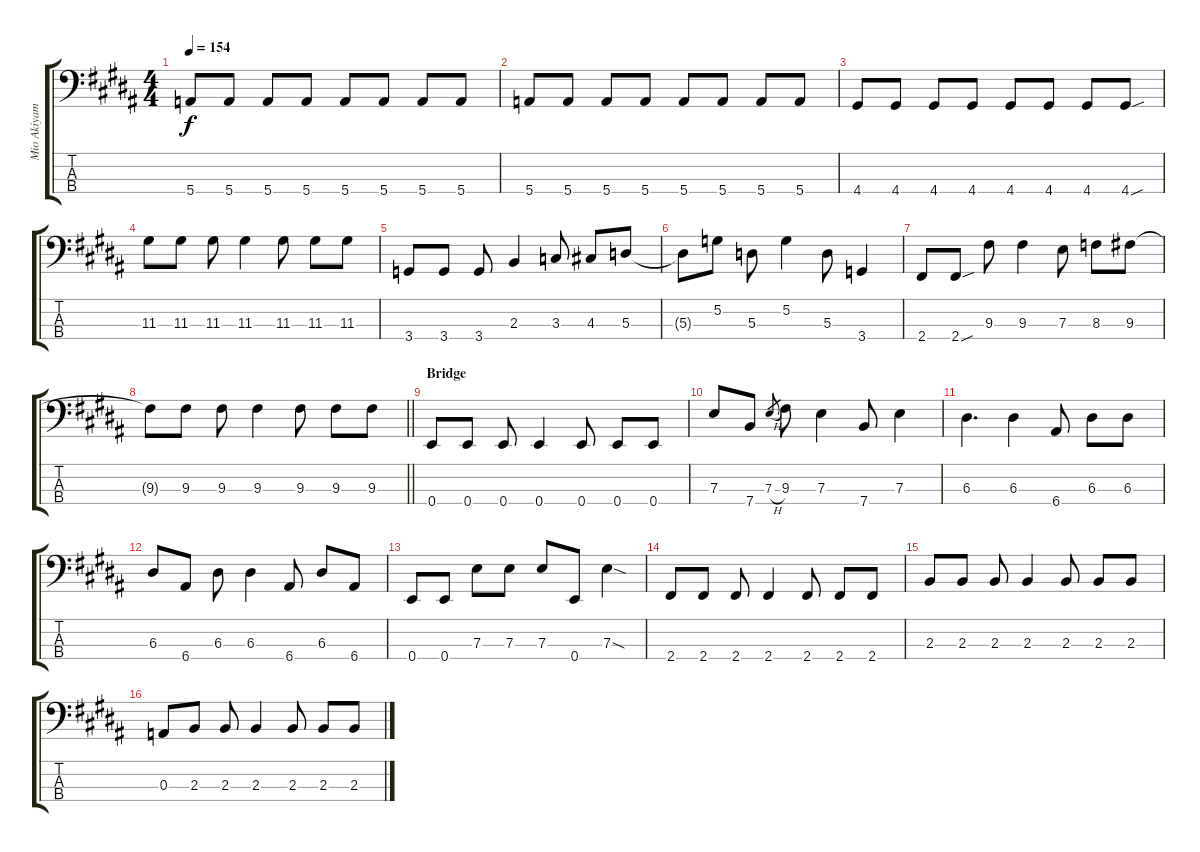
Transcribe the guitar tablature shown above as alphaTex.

\track ("Mio Akiyama" "Mio Akiyam") {instrument electricbassfinger}
\staff {score tabs}
\tuning (G2 D2 A1 E1) {hide}
\ts (4 4)
\tempo 154
\clef f4
\ks b
5.4.8{dy f} 5.4.8 5.4.8 5.4.8 5.4.8 5.4.8 5.4.8 5.4.8 |
5.4.8 5.4.8 5.4.8 5.4.8 5.4.8 5.4.8 5.4.8 5.4.8 |
4.4.8 4.4.8 4.4.8 4.4.8 4.4.8 4.4.8 4.4.8 4.4{sou}.8 |
11.3.8 11.3.8 11.3.8 11.3.4 11.3.8 11.3.8 11.3.8 |
3.4.8 3.4.8 3.4.8 2.3.4 3.3.8 4.3.8 5.3.8 |
5.3{t}.8 5.2.8 5.3.8 5.2.4 5.3.8 3.4.4 |
2.4.8 2.4{sou}.8 9.3.8 9.3.4 7.3.8 8.3.8 9.3.8 |
\barLineRight lightlight
9.3{t}.8 9.3.8 9.3.8 9.3.4 9.3.8 9.3.8 9.3.8 |
\section ("" "Bridge")
0.4.8 0.4.8 0.4.8 0.4.4 0.4.8 0.4.8 0.4.8 |
7.3.8 7.4.8 7.3{h}.8{gr} 9.3.8 7.3.4 7.4.8 7.3.4 |
6.3.4{d} 6.3.4 6.4.8 6.3.8 6.3.8 |
6.3.8 6.4.8 6.3.8 6.3.4 6.4.8 6.3.8 6.4.8 |
0.4.8 0.4.8 7.3.8 7.3.8 7.3.8 0.4.8 7.3{sod}.4 |
2.4.8 2.4.8 2.4.8 2.4.4 2.4.8 2.4.8 2.4.8 |
2.3.8 2.3.8 2.3.8 2.3.4 2.3.8 2.3.8 2.3.8 |
0.3.8 2.3.8 2.3.8 2.3.4 2.3.8 2.3.8 2.3.8
